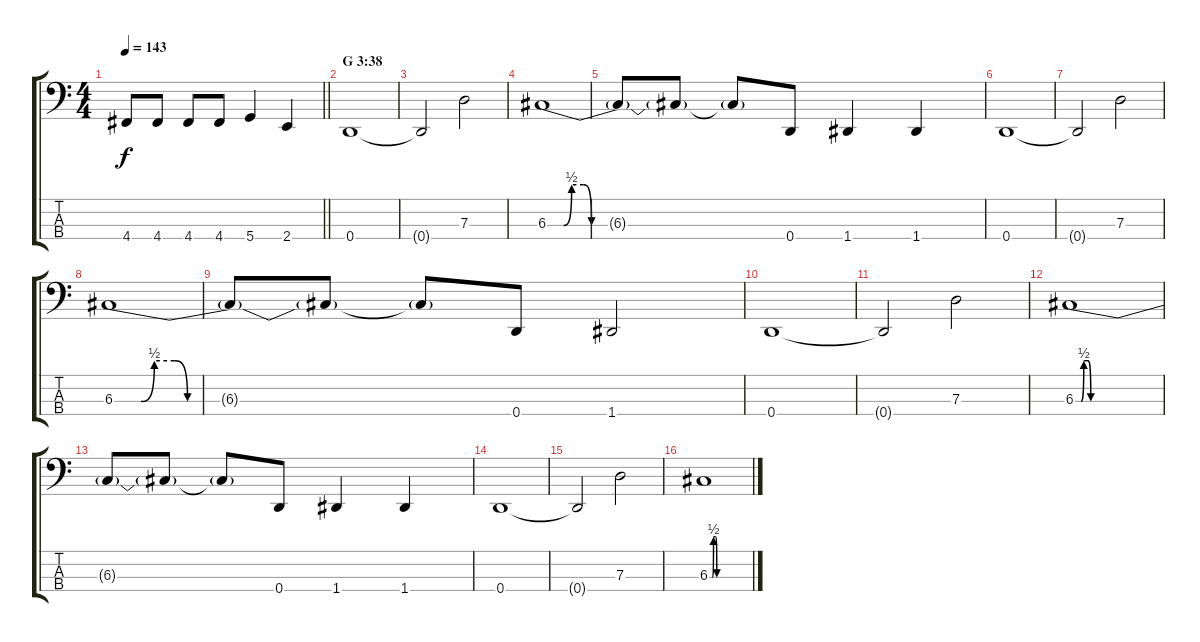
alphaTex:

\track "" {instrument electricbasspick}
\staff {score tabs}
\tuning (F2 C2 G1 D1) {hide}
\ts (4 4)
\tempo 143
\clef f4
\barLineRight lightlight
\ks c
4.4.8{dy f} 4.4.8 4.4.8 4.4.8 5.4.4 2.4.4 |
\section ("" "G 3:38")
0.4.1 |
0.4{t}.2 7.3.2 |
6.3{be (custom 0 0 4 0 6 2 9 2 11 0 60 0)}.1 |
6.3{t}.8 6.3{t}.8 6.3{t}.8 0.4.8 1.4.4 1.4.4 |
0.4.1 |
0.4{t}.2 7.3.2 |
6.3{be (custom 0 0 4 0 6 2 9 2 11 0 60 0)}.1 |
6.3{t}.8 6.3{t}.8 6.3{t}.8 0.4.8 1.4.2 |
0.4.1 |
0.4{t}.2 7.3.2 |
6.3{be (custom 0 0 4 0 6 2 9 2 11 0 60 0)}.1 |
6.3{t}.8 6.3{t}.8 6.3{t}.8 0.4.8 1.4.4 1.4.4 |
0.4.1 |
0.4{t}.2 7.3.2 |
6.3{be (custom 0 0 4 0 6 2 9 2 11 0 60 0)}.1
